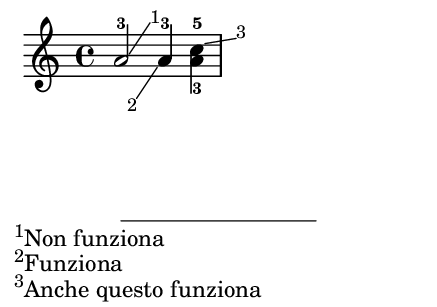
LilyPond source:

%% Generated by lilypond-book
%% Options: [exampleindent=10.16\mm,indent=0\mm,line-width=160\mm,paper-height=845.047\pt,paper-width=597.508\pt,papersize="a8landscape",quote]
\include "lilypond-book-preamble.ly"


% ****************************************************************
% Start cut-&-pastable-section
% ****************************************************************

#(ly:set-option 'eps-box-padding 3.000000)



\paper {
  #(set-paper-size "a8landscape")
  indent = 0\mm
}

\layout {
  
}




% ****************************************************************
% ly snippet:
% ****************************************************************
\sourcefileline 1436
\book {
  \header { tagline = ##f }
  \relative c'' {
    \footnote #'(2 . 3) "Non funziona" <a-3>2
    <\footnote #'(-2 . -3) "Funziona" a-3>4
    <a-3 \footnote #'(3 . 1/2) "Anche questo funziona" c-5>4
  }
}


% ****************************************************************
% end ly snippet
% ****************************************************************
